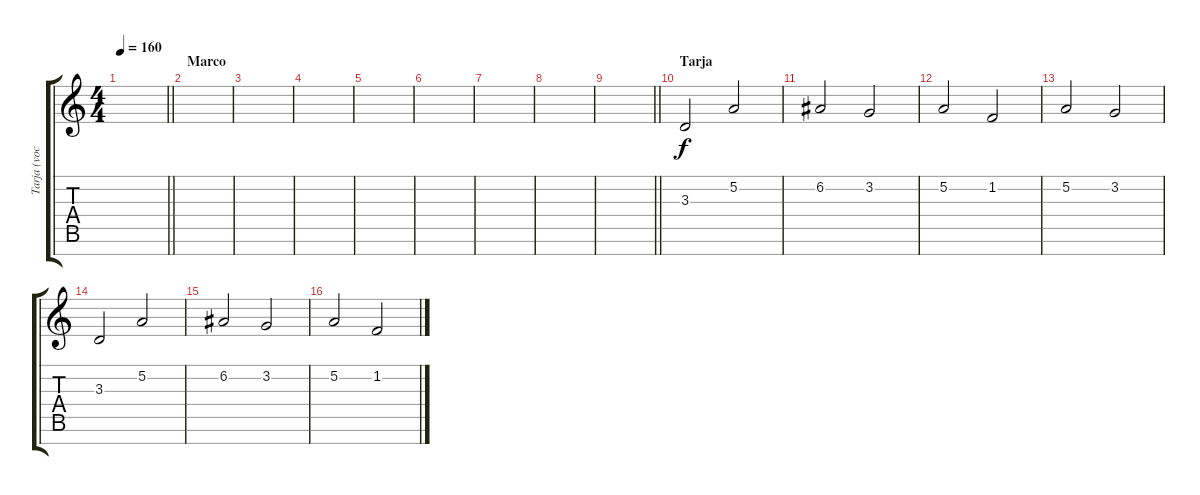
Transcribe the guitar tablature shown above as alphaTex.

\track ("Tarja (vocals)" "Tarja (voc") {instrument synthvoice}
\staff {score tabs}
\tuning (B4 E4 B3 G3 D3 A2 E2) {hide}
\ts (4 4)
\tempo 160
\clef g2
\barLineRight lightlight
\ks c
|
\section ("" "Marco")
|
|
|
|
|
|
|
\barLineRight lightlight
|
\section ("" "Tarja")
3.3.2 5.2.2 |
6.2.2 3.2.2 |
5.2.2 1.2.2 |
5.2.2 3.2.2 |
3.3.2 5.2.2 |
6.2.2 3.2.2 |
5.2.2 1.2.2
